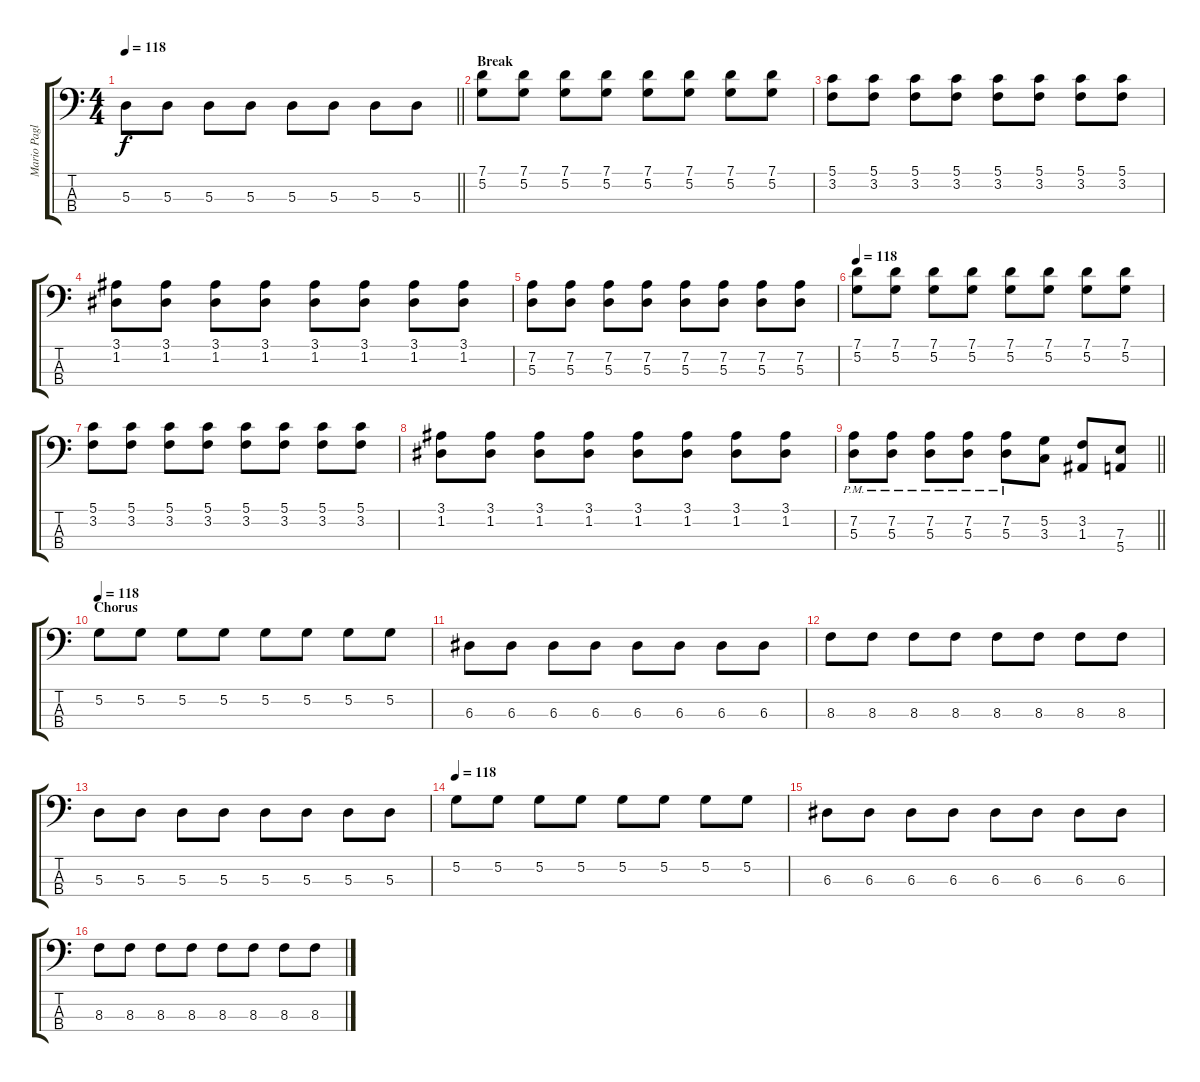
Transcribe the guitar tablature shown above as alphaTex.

\track ("Mario Pagliarulo (Bass)" "Mario Pagl") {instrument electricbassfinger}
\staff {score tabs}
\tuning (G2 D2 A1 E1) {hide}
\ts (4 4)
\tempo 118
\clef f4
\barLineRight lightlight
\ks c
5.3.8{dy f} 5.3.8 5.3.8 5.3.8 5.3.8 5.3.8 5.3.8 5.3.8 |
\section ("" "Break")
(7.1 5.2).8 (7.1 5.2).8 (7.1 5.2).8 (7.1 5.2).8 (7.1 5.2).8 (7.1 5.2).8 (7.1 5.2).8 (7.1 5.2).8 |
(5.1 3.2).8 (5.1 3.2).8 (5.1 3.2).8 (5.1 3.2).8 (5.1 3.2).8 (5.1 3.2).8 (5.1 3.2).8 (5.1 3.2).8 |
(3.1 1.2).8 (3.1 1.2).8 (3.1 1.2).8 (3.1 1.2).8 (3.1 1.2).8 (3.1 1.2).8 (3.1 1.2).8 (3.1 1.2).8 |
(7.2 5.3).8 (7.2 5.3).8 (7.2 5.3).8 (7.2 5.3).8 (7.2 5.3).8 (7.2 5.3).8 (7.2 5.3).8 (7.2 5.3).8 |
\tempo 118
(7.1 5.2).8 (7.1 5.2).8 (7.1 5.2).8 (7.1 5.2).8 (7.1 5.2).8 (7.1 5.2).8 (7.1 5.2).8 (7.1 5.2).8 |
(5.1 3.2).8 (5.1 3.2).8 (5.1 3.2).8 (5.1 3.2).8 (5.1 3.2).8 (5.1 3.2).8 (5.1 3.2).8 (5.1 3.2).8 |
(3.1 1.2).8 (3.1 1.2).8 (3.1 1.2).8 (3.1 1.2).8 (3.1 1.2).8 (3.1 1.2).8 (3.1 1.2).8 (3.1 1.2).8 |
\barLineRight lightlight
(7.2 5.3{pm}).8 (7.2 5.3{pm}).8 (7.2 5.3{pm}).8 (7.2 5.3{pm}).8 (7.2 5.3{pm}).8 (5.2 3.3).8 (3.2 1.3).8 (7.3 5.4).8 |
\section ("" "Chorus")
\tempo 118
5.2.8 5.2.8 5.2.8 5.2.8 5.2.8 5.2.8 5.2.8 5.2.8 |
6.3.8 6.3.8 6.3.8 6.3.8 6.3.8 6.3.8 6.3.8 6.3.8 |
8.3.8 8.3.8 8.3.8 8.3.8 8.3.8 8.3.8 8.3.8 8.3.8 |
5.3.8 5.3.8 5.3.8 5.3.8 5.3.8 5.3.8 5.3.8 5.3.8 |
\tempo 118
5.2.8 5.2.8 5.2.8 5.2.8 5.2.8 5.2.8 5.2.8 5.2.8 |
6.3.8 6.3.8 6.3.8 6.3.8 6.3.8 6.3.8 6.3.8 6.3.8 |
8.3.8 8.3.8 8.3.8 8.3.8 8.3.8 8.3.8 8.3.8 8.3.8
